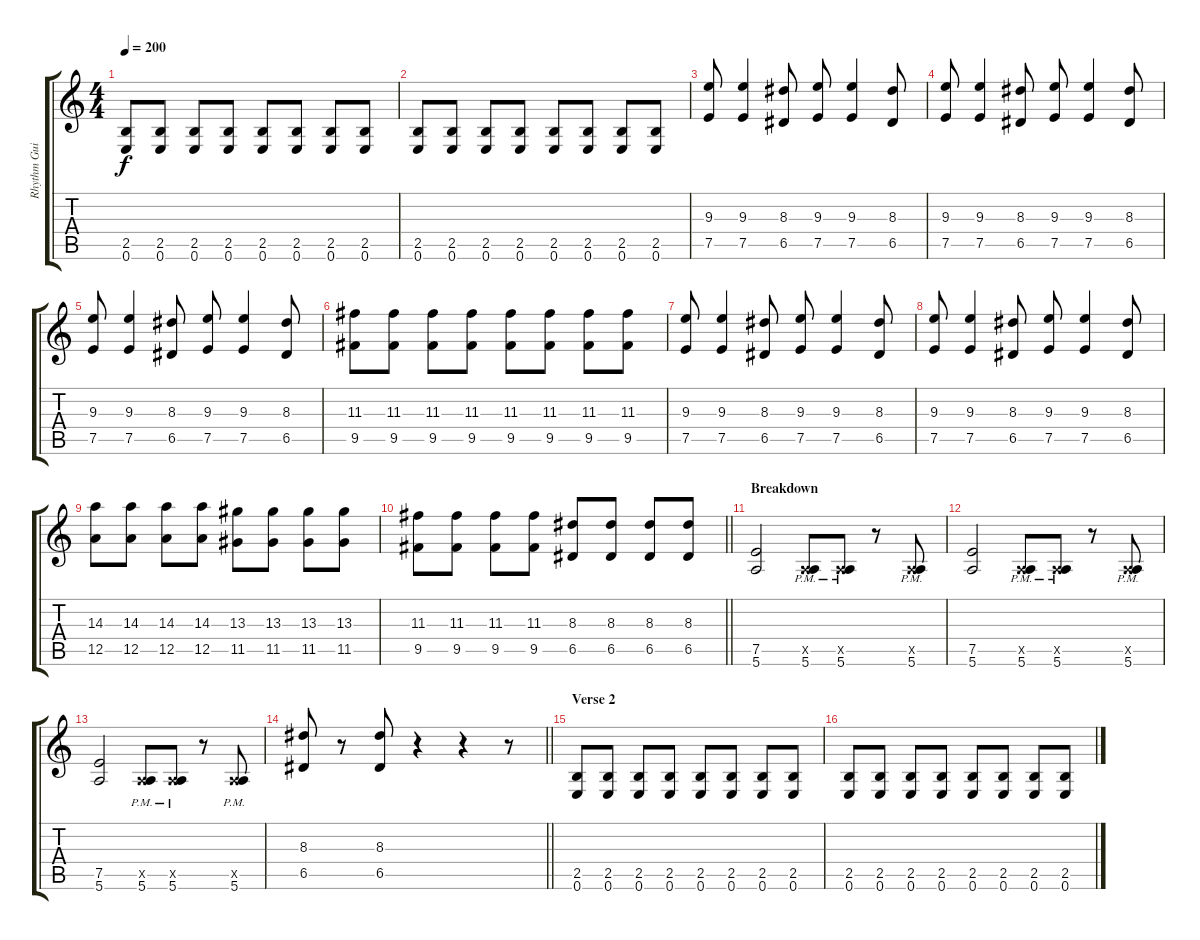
\track ("Rhythm Guitar " "Rhythm Gui") {instrument distortionguitar}
\staff {score tabs}
\tuning (E4 B3 G3 D3 A2 E2) {hide}
\ts (4 4)
\tempo 200
\clef g2
\ks c
(2.5 0.6).8{dy f} (2.5 0.6).8 (2.5 0.6).8 (2.5 0.6).8 (2.5 0.6).8 (2.5 0.6).8 (2.5 0.6).8 (2.5 0.6).8 |
(2.5 0.6).8 (2.5 0.6).8 (2.5 0.6).8 (2.5 0.6).8 (2.5 0.6).8 (2.5 0.6).8 (2.5 0.6).8 (2.5 0.6).8 |
(9.3 7.5).8 (9.3 7.5).4 (8.3 6.5).8 (9.3 7.5).8 (9.3 7.5).4 (8.3 6.5).8 |
(9.3 7.5).8 (9.3 7.5).4 (8.3 6.5).8 (9.3 7.5).8 (9.3 7.5).4 (8.3 6.5).8 |
(9.3 7.5).8 (9.3 7.5).4 (8.3 6.5).8 (9.3 7.5).8 (9.3 7.5).4 (8.3 6.5).8 |
(11.3 9.5).8 (11.3 9.5).8 (11.3 9.5).8 (11.3 9.5).8 (11.3 9.5).8 (11.3 9.5).8 (11.3 9.5).8 (11.3 9.5).8 |
(9.3 7.5).8 (9.3 7.5).4 (8.3 6.5).8 (9.3 7.5).8 (9.3 7.5).4 (8.3 6.5).8 |
(9.3 7.5).8 (9.3 7.5).4 (8.3 6.5).8 (9.3 7.5).8 (9.3 7.5).4 (8.3 6.5).8 |
(14.3 12.5).8 (14.3 12.5).8 (14.3 12.5).8 (14.3 12.5).8 (13.3 11.5).8 (13.3 11.5).8 (13.3 11.5).8 (13.3 11.5).8 |
\barLineRight lightlight
(11.3 9.5).8 (11.3 9.5).8 (11.3 9.5).8 (11.3 9.5).8 (8.3 6.5).8 (8.3 6.5).8 (8.3 6.5).8 (8.3 6.5).8 |
\section ("" "Breakdown")
(7.5 5.6).2 (0.5{x} 5.6{pm}).8 (0.5{x} 5.6{pm}).8 r.8 (0.5{x} 5.6{pm}).8 |
(7.5 5.6).2 (0.5{x} 5.6{pm}).8 (0.5{x} 5.6{pm}).8 r.8 (0.5{x} 5.6{pm}).8 |
(7.5 5.6).2 (0.5{x} 5.6{pm}).8 (0.5{x} 5.6{pm}).8 r.8 (0.5{x} 5.6{pm}).8 |
\barLineRight lightlight
(8.3 6.5).8 r.8 (8.3 6.5).8 r.4 r.4 r.8 |
\section ("" "Verse 2")
(2.5 0.6).8 (2.5 0.6).8 (2.5 0.6).8 (2.5 0.6).8 (2.5 0.6).8 (2.5 0.6).8 (2.5 0.6).8 (2.5 0.6).8 |
(2.5 0.6).8 (2.5 0.6).8 (2.5 0.6).8 (2.5 0.6).8 (2.5 0.6).8 (2.5 0.6).8 (2.5 0.6).8 (2.5 0.6).8
